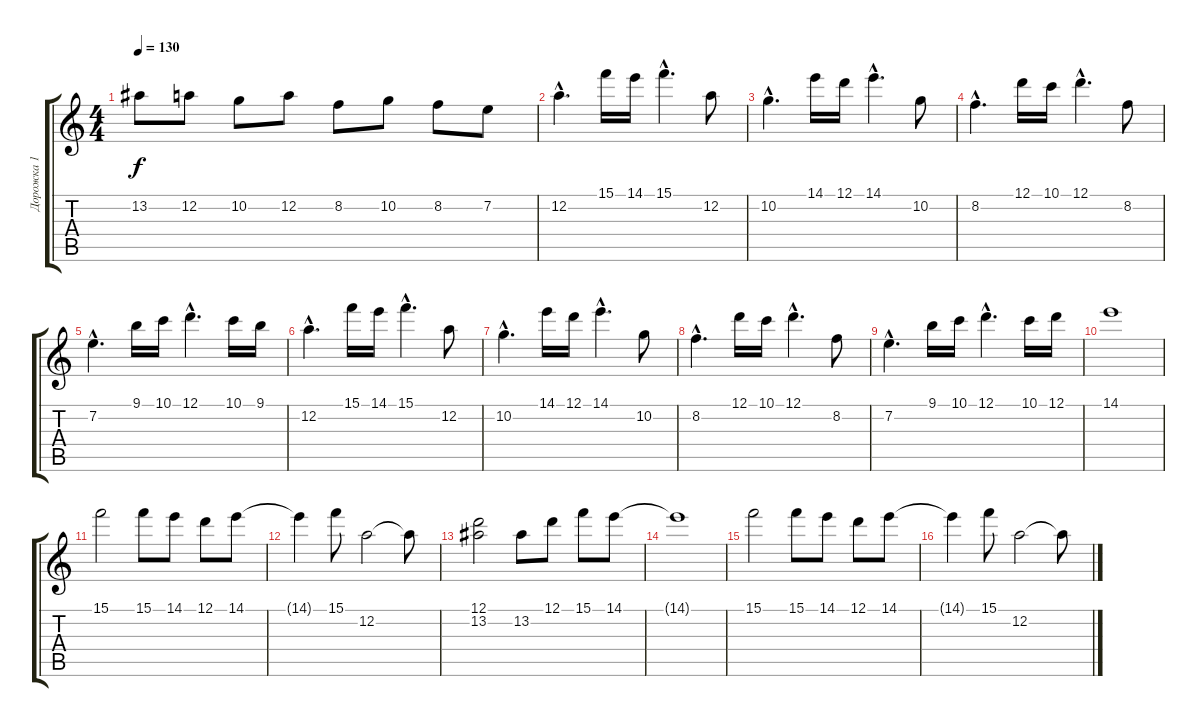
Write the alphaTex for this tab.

\track ("Дорожка 1" "Дорожка 1") {instrument acousticguitarnylon}
\staff {score tabs}
\tuning (D4 A3 F3 C3 G2 D2) {hide}
\ts (4 4)
\tempo 130
\clef g2
\ks c
13.2{t}.8{dy f} 12.2.8 10.2.8 12.2.8 8.2.8 10.2.8 8.2.8 7.2.8 |
12.2{hac}.4{d} 15.1.16 14.1.16 15.1{hac}.4{d} 12.2.8 |
10.2{hac}.4{d} 14.1.16 12.1.16 14.1{hac}.4{d} 10.2.8 |
8.2{hac}.4{d} 12.1.16 10.1.16 12.1{hac}.4{d} 8.2.8 |
7.2{hac}.4{d} 9.1.16 10.1.16 12.1{hac}.4{d} 10.1.16 9.1.16 |
12.2{hac}.4{d} 15.1.16 14.1.16 15.1{hac}.4{d} 12.2.8 |
10.2{hac}.4{d} 14.1.16 12.1.16 14.1{hac}.4{d} 10.2.8 |
8.2{hac}.4{d} 12.1.16 10.1.16 12.1{hac}.4{d} 8.2.8 |
7.2{hac}.4{d} 9.1.16 10.1.16 12.1{hac}.4{d} 10.1.16 12.1.16 |
14.1.1 |
15.1.2 15.1.8 14.1.8 12.1.8 14.1.8 |
14.1{t}.4 15.1.8 12.2.2 12.2{t}.8 |
(12.1 13.2).2 13.2.8 12.1.8 15.1.8 14.1.8 |
14.1{t}.1 |
15.1.2 15.1.8 14.1.8 12.1.8 14.1.8 |
14.1{t}.4 15.1.8 12.2.2 12.2{t}.8
